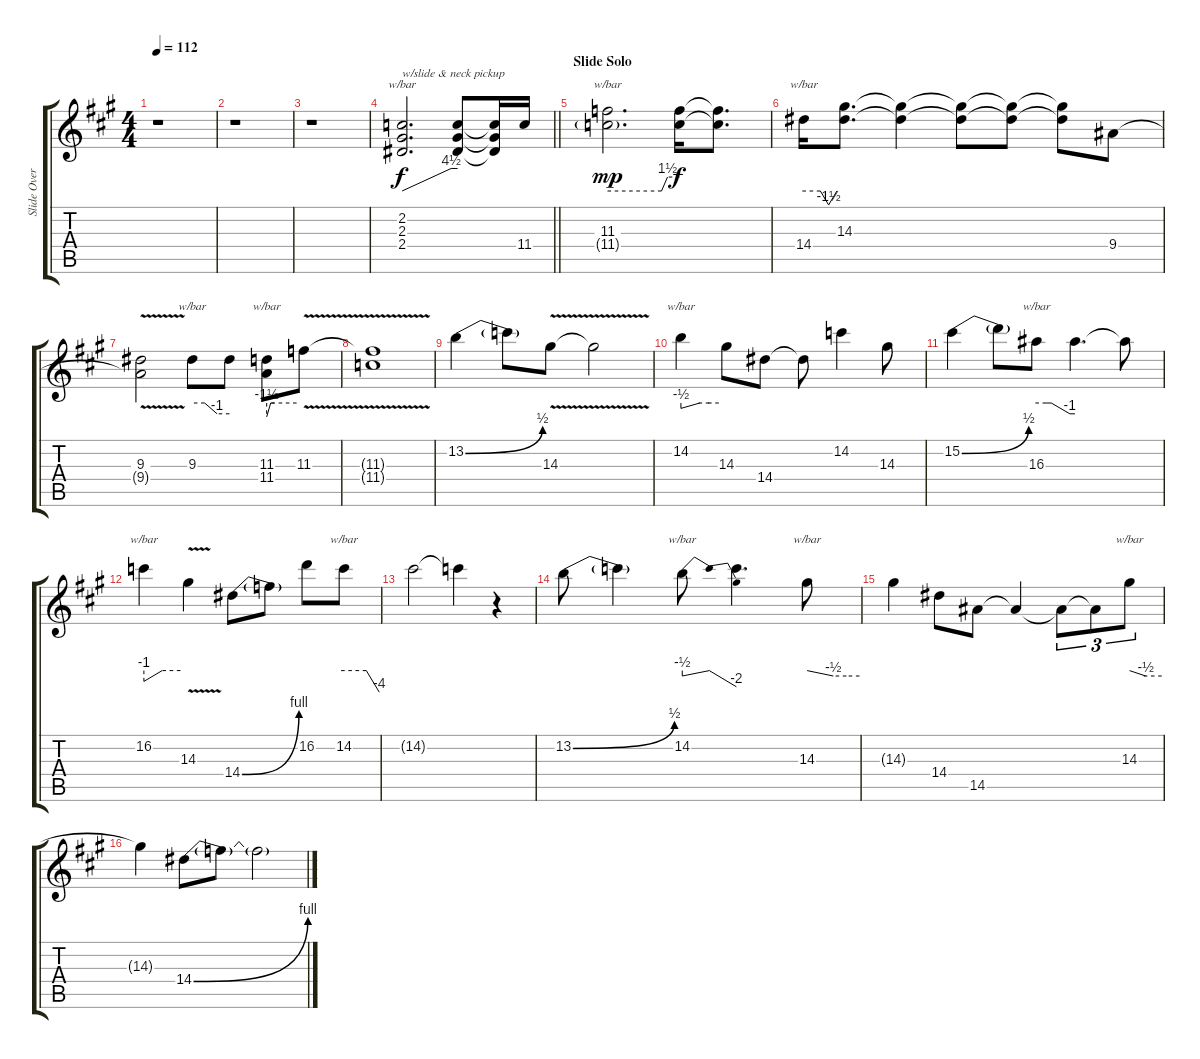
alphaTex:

\track ("Slide Overdub" "Slide Over") {instrument overdrivenguitar}
\staff {score tabs}
\tuning (Eb4 Bb3 Gb3 Db3 Ab2 Eb2) {hide}
\ts (4 4)
\tempo 112
\clef g2
\ks f#minor
r.1{dy f} |
r.1 |
r.1 |
\barLineRight lightlight
(2.2 2.3 2.4).2{d tbe (custom default 0 0 53 18 60 18) txt "w/slide & neck pickup"} (2.2{t} 2.3{t} 2.4{t}).8 (2.2{t} 2.3{t} 2.4{t}).16 11.4.16 |
\section ("" "Slide Solo")
(11.3 11.4{g}).2{d tbe (custom default 0 0 45 0 50 6 60 6) dy mp} (11.3{t} 11.4{t}).16{dy f} (11.3{t} 11.4{t}).8{d} |
14.4.16{tbe (custom default 0 0 30 0 45 -6 60 0)} (14.3 14.4{t}).8{d} (14.3{t} 14.4{t}).4 (14.3{t} 14.4{t}).8 (14.3{t} 14.4{t}).8 (14.3{t} 14.4{t}).8 9.4.8 |
(9.3{v} 9.4{t}).2 9.3.8{tbe (custom default 0 0 20 0 40 -4 60 -4)} 9.3{t}.8 (11.3 11.4).8{tbe (custom default 0 -6 8 0 15 0 60 0)} 11.3{v}.8 |
(11.3{t} 11.4{t}).1 |
13.2{be (bend 0 0 60 2)}.4 13.2{t}.8 14.3{v}.8 14.3{t}.2 |
14.2.4{tbe (custom default 0 -2 30 0 45 0 60 0)} 14.3.8 14.4.8 14.4{t}.8 14.2.4 14.3.8 |
15.2{be (bend 0 0 60 2)}.4 15.2{t}.8 16.3.8{tbe (custom default 0 0 15 0 23 0 52 -4 60 -4)} 16.3{t}.4{d} 16.3{t}.8 |
16.2.4{tbe (custom default 0 -4 30 0 60 0)} 14.3{v}.4 14.4{be (bend 0 0 60 4)}.8 14.4{t}.8 16.2.8 14.2.8{tbe (custom default 0 0 38 0 60 -16)} |
14.2{t}.2 14.2{t}.4 r.4 |
13.2{be (bend 0 0 60 2)}.8 13.2{t}.4 14.2.8{tbe (dip default 0 -2 15 0 30 0 60 -8)} 14.2{t}.4{d} 14.3.8{tbe (custom default 0 0 30 -2 45 -2 60 -2)} |
14.3{t}.4 14.4.8 14.5.8 14.5{t}.4 14.5{t}.8{tu (3 2)} 14.5{t}.8{tu (3 2)} 14.3.8{tu (3 2) tbe (custom default 0 0 30 -2 60 -2)} |
14.3{t}.4 14.4{be (bend 0 0 60 4)}.8 14.4{t}.8 14.4{t}.2
